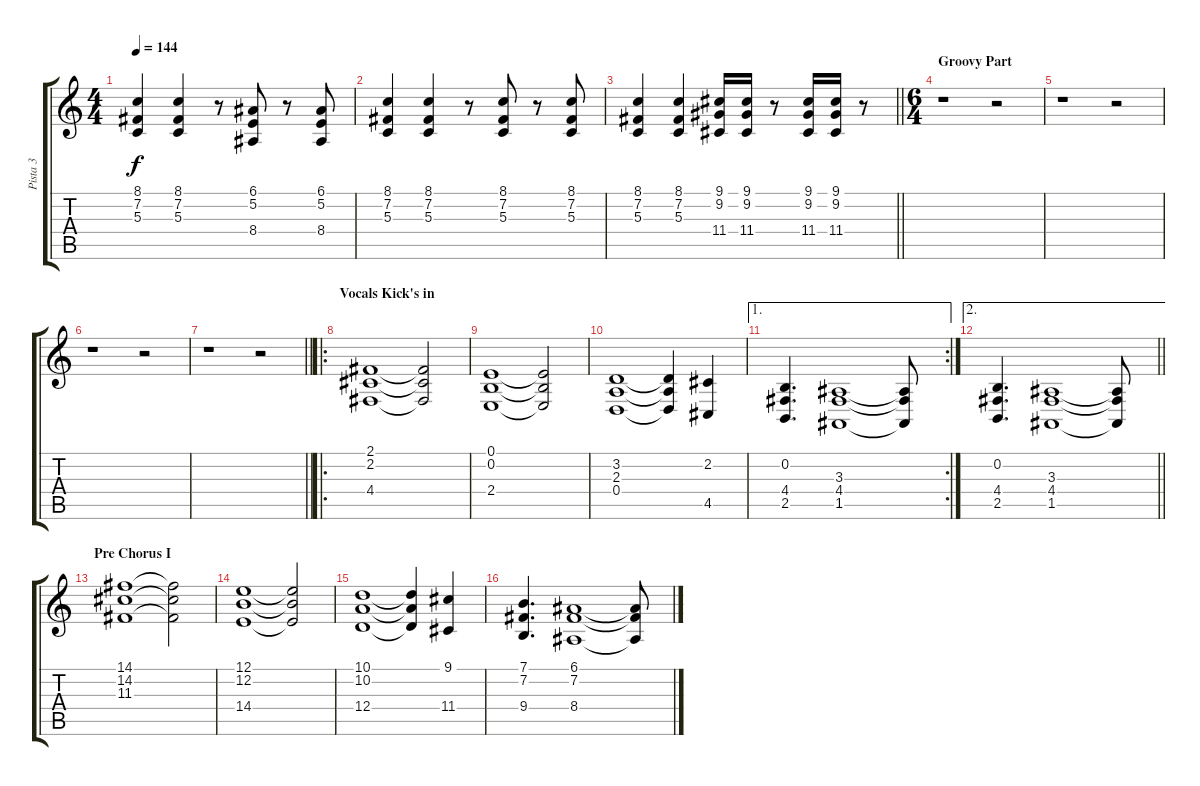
\track ("Pista 3" "Pista 3") {instrument synthstrings1}
\staff {score tabs}
\tuning (E4 B3 G3 D3 A2 E2) {hide}
\ts (4 4)
\tempo 144
\clef g2
\ks c
(8.1 7.2 5.3).4{dy f} (8.1 7.2 5.3).4 r.8 (6.1 5.2 8.4).8 r.8 (6.1 5.2 8.4).8 |
(8.1 7.2 5.3).4 (8.1 7.2 5.3).4 r.8 (8.1 7.2 5.3).8 r.8 (8.1 7.2 5.3).8 |
\barLineRight lightlight
(8.1 7.2 5.3).4 (8.1 7.2 5.3).4 (9.1 9.2 11.4).16 (9.1 9.2 11.4).16 r.8 (9.1 9.2 11.4).16 (9.1 9.2 11.4).16 r.8 |
\ts (6 4)
\section ("" "Groovy Part")
r.1 r.2 |
r.1 r.2 |
r.1 r.2 |
\barLineRight lightlight
r.1 r.2 |
\ro
\section ("" "Vocals Kick's in")
(2.1 2.2 4.4).1{instrument synthstrings1} (2.1{t} 2.2{t} 4.4{t}).2 |
(0.1 0.2 2.4).1 (0.1{t} 0.2{t} 2.4{t}).2 |
(3.2 2.3 0.4).1 (3.2{t} 2.3{t} 0.4{t}).4 (2.2 4.5).4 |
\ae 1
\rc 2
(0.2 4.4 2.5).4{d} (3.3 4.4 1.5).1 (3.3{t} 4.4{t} 1.5{t}).8 |
\ae 2
\barLineRight lightlight
(0.2 4.4 2.5).4{d} (3.3 4.4 1.5).1 (3.3{t} 4.4{t} 1.5{t}).8 |
\section ("" "Pre Chorus I")
(14.1 14.2 11.3).1 (14.1{t} 14.2{t} 11.3{t}).2 |
(12.1 12.2 14.4).1 (12.1{t} 12.2{t} 14.4{t}).2 |
(10.1 10.2 12.4).1 (10.1{t} 10.2{t} 12.4{t}).4 (9.1 11.4).4 |
(7.1 7.2 9.4).4{d} (6.1 7.2 8.4).1 (6.1{t} 7.2{t} 8.4{t}).8
